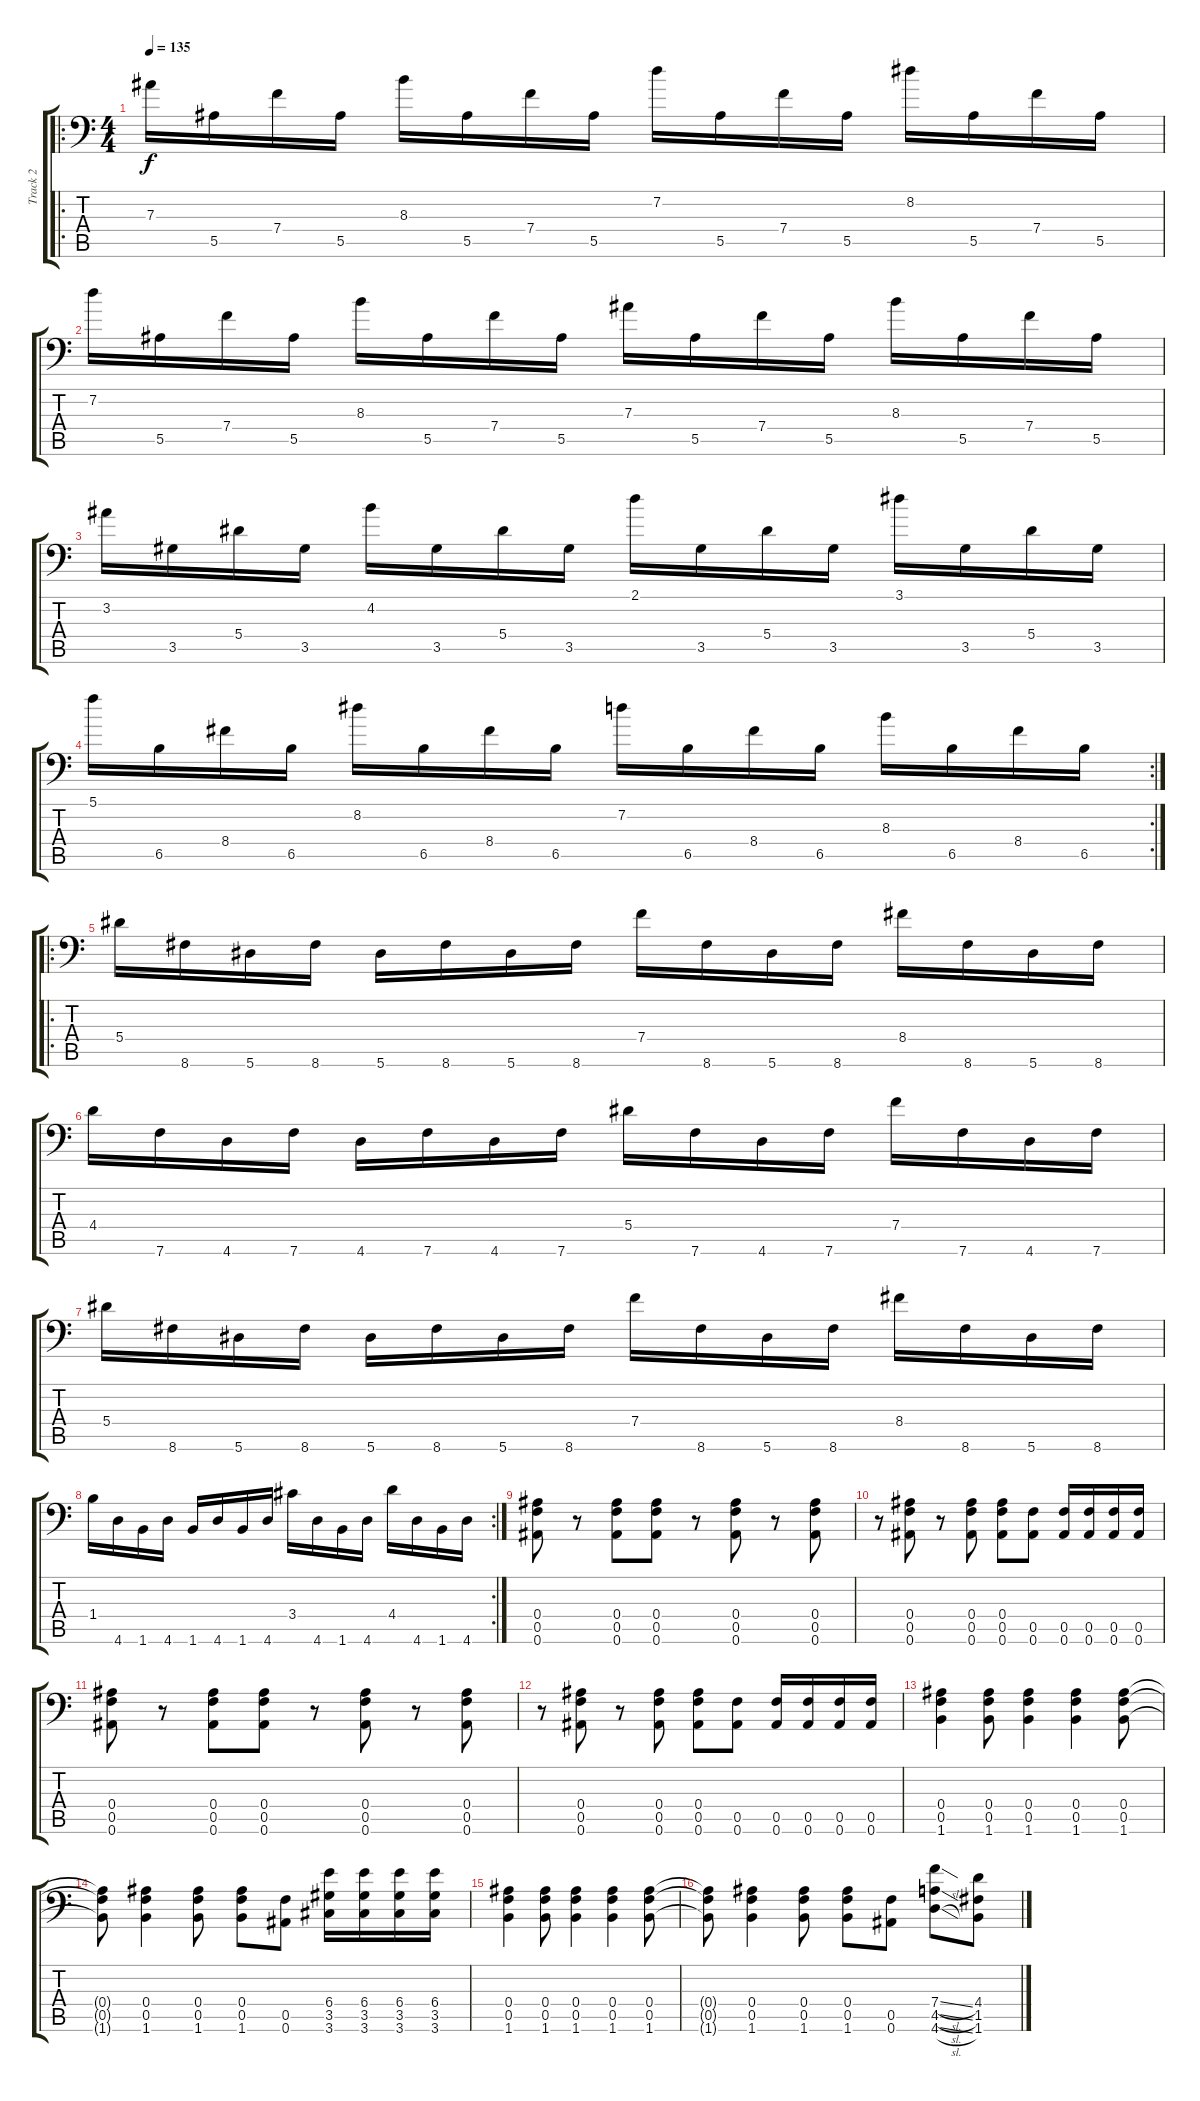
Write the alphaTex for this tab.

\track ("Track 2" "Track 2") {instrument distortionguitar}
\staff {score tabs}
\tuning (C4 G3 Eb3 Bb2 F2 Bb1) {hide}
\ro
\ts (4 4)
\tempo 135
\clef f4
\ks c
7.3.16{dy f} 5.5.16 7.4.16 5.5.16 8.3.16 5.5.16 7.4.16 5.5.16 7.2.16 5.5.16 7.4.16 5.5.16 8.2.16 5.5.16 7.4.16 5.5.16 |
7.2.16 5.5.16 7.4.16 5.5.16 8.3.16 5.5.16 7.4.16 5.5.16 7.3.16 5.5.16 7.4.16 5.5.16 8.3.16 5.5.16 7.4.16 5.5.16 |
3.2.16 3.5.16 5.4.16 3.5.16 4.2.16 3.5.16 5.4.16 3.5.16 2.1.16 3.5.16 5.4.16 3.5.16 3.1.16 3.5.16 5.4.16 3.5.16 |
\rc 2
5.1.16 6.5.16 8.4.16 6.5.16 8.2.16 6.5.16 8.4.16 6.5.16 7.2.16 6.5.16 8.4.16 6.5.16 8.3.16 6.5.16 8.4.16 6.5.16 |
\ro
5.4.16 8.6.16 5.6.16 8.6.16 5.6.16 8.6.16 5.6.16 8.6.16 7.4.16 8.6.16 5.6.16 8.6.16 8.4.16 8.6.16 5.6.16 8.6.16 |
4.4.16 7.6.16 4.6.16 7.6.16 4.6.16 7.6.16 4.6.16 7.6.16 5.4.16 7.6.16 4.6.16 7.6.16 7.4.16 7.6.16 4.6.16 7.6.16 |
5.4.16 8.6.16 5.6.16 8.6.16 5.6.16 8.6.16 5.6.16 8.6.16 7.4.16 8.6.16 5.6.16 8.6.16 8.4.16 8.6.16 5.6.16 8.6.16 |
\rc 2
1.4.16 4.6.16 1.6.16 4.6.16 1.6.16 4.6.16 1.6.16 4.6.16 3.4.16 4.6.16 1.6.16 4.6.16 4.4.16 4.6.16 1.6.16 4.6.16 |
(0.4 0.5 0.6).8 r.8 (0.4 0.5 0.6).8 (0.4 0.5 0.6).8 r.8 (0.4 0.5 0.6).8 r.8 (0.4 0.5 0.6).8 |
r.8 (0.4 0.5 0.6).8 r.8 (0.4 0.5 0.6).8 (0.4 0.5 0.6).8 (0.5 0.6).8 (0.5 0.6).16 (0.5 0.6).16 (0.5 0.6).16 (0.5 0.6).16 |
(0.4 0.5 0.6).8 r.8 (0.4 0.5 0.6).8 (0.4 0.5 0.6).8 r.8 (0.4 0.5 0.6).8 r.8 (0.4 0.5 0.6).8 |
r.8 (0.4 0.5 0.6).8 r.8 (0.4 0.5 0.6).8 (0.4 0.5 0.6).8 (0.5 0.6).8 (0.5 0.6).16 (0.5 0.6).16 (0.5 0.6).16 (0.5 0.6).16 |
(0.4 0.5 1.6).4 (0.4 0.5 1.6).8 (0.4 0.5 1.6).4 (0.4 0.5 1.6).4 (0.4 0.5 1.6).8 |
(0.4{t} 0.5{t} 1.6{t}).8 (0.4 0.5 1.6).4 (0.4 0.5 1.6).8 (0.4 0.5 1.6).8 (0.5 0.6).8 (6.4 3.5 3.6).16 (6.4 3.5 3.6).16 (6.4 3.5 3.6).16 (6.4 3.5 3.6).16 |
(0.4 0.5 1.6).4 (0.4 0.5 1.6).8 (0.4 0.5 1.6).4 (0.4 0.5 1.6).4 (0.4 0.5 1.6).8 |
(0.4{t} 0.5{t} 1.6{t}).8 (0.4 0.5 1.6).4 (0.4 0.5 1.6).8 (0.4 0.5 1.6).8 (0.5 0.6).8 (7.4{sl} 4.5{sl} 4.6{sl}).8 (4.4 1.5 1.6).8
